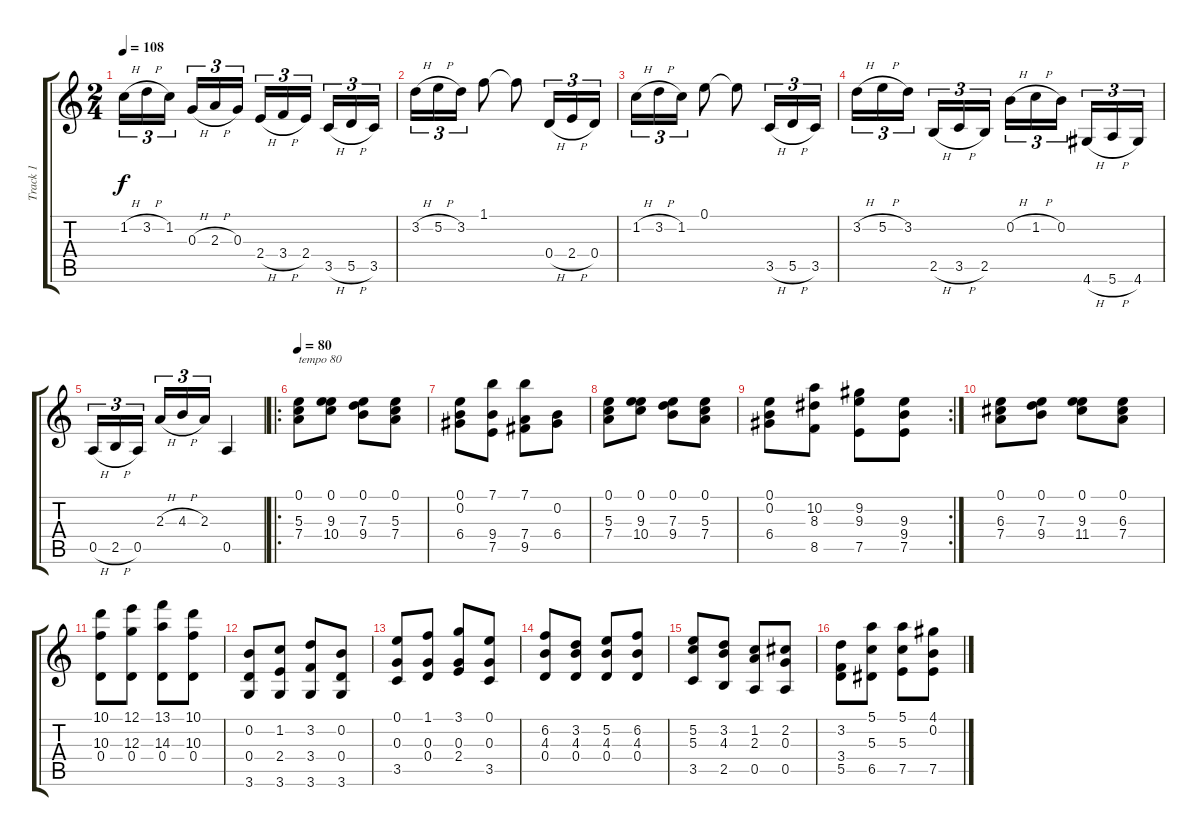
\track ("Track 1" "Track 1") {instrument acousticguitarsteel}
\staff {score tabs}
\tuning (E4 B3 G3 D3 A2 E2) {hide}
\ts (2 4)
\tempo 108
\clef g2
\ks c
1.2{h}.16{tu (3 2) dy f} 3.2{h}.16{tu (3 2)} 1.2.16{tu (3 2) beam splitsecondary} 0.3{h}.16{tu (3 2)} 2.3{h}.16{tu (3 2)} 0.3.16{tu (3 2)} 2.4{h}.16{tu (3 2)} 3.4{h}.16{tu (3 2)} 2.4.16{tu (3 2) beam splitsecondary} 3.5{h}.16{tu (3 2)} 5.5{h}.16{tu (3 2)} 3.5.16{tu (3 2)} |
3.2{h}.16{tu (3 2)} 5.2{h}.16{tu (3 2)} 3.2.16{tu (3 2)} 1.1.8 1.1{t}.8 0.4{h}.16{tu (3 2)} 2.4{h}.16{tu (3 2)} 0.4.16{tu (3 2)} |
1.2{h}.16{tu (3 2)} 3.2{h}.16{tu (3 2)} 1.2.16{tu (3 2)} 0.1.8 0.1{t}.8 3.5{h}.16{tu (3 2)} 5.5{h}.16{tu (3 2)} 3.5.16{tu (3 2)} |
3.2{h}.16{tu (3 2)} 5.2{h}.16{tu (3 2)} 3.2.16{tu (3 2) beam splitsecondary} 2.5{h}.16{tu (3 2)} 3.5{h}.16{tu (3 2)} 2.5.16{tu (3 2)} 0.2{h}.16{tu (3 2)} 1.2{h}.16{tu (3 2)} 0.2.16{tu (3 2) beam splitsecondary} 4.6{h}.16{tu (3 2)} 5.6{h}.16{tu (3 2)} 4.6.16{tu (3 2)} |
0.5{h}.16{tu (3 2)} 2.5{h}.16{tu (3 2)} 0.5.16{tu (3 2) beam splitsecondary} 2.3{h}.16{tu (3 2)} 4.3{h}.16{tu (3 2)} 2.3.16{tu (3 2)} 0.5.4 |
\ro
\tempo 80
(0.1 5.3 7.4).8{txt "tempo 80"} (0.1 9.3 10.4).8 (0.1 7.3 9.4).8 (0.1 5.3 7.4).8 |
(0.1 0.2 6.4).8 (7.1 9.4 7.5).8 (7.1 7.4 9.5).8 (0.2 6.4).8 |
(0.1 5.3 7.4).8 (0.1 9.3 10.4).8 (0.1 7.3 9.4).8 (0.1 5.3 7.4).8 |
\rc 2
(0.1 0.2 6.4).8 (10.2 8.3 8.5).8 (9.2 9.3 7.5).8 (9.3 9.4 7.5).8 |
(0.1 6.3 7.4).8 (0.1 7.3 9.4).8 (0.1 9.3 11.4).8 (0.1 6.3 7.4).8 |
(10.1 10.3 0.4).8 (12.1 12.3 0.4).8 (13.1 14.3 0.4).8 (10.1 10.3 0.4).8 |
(0.2 0.4 3.6).8 (1.2 2.4 3.6).8 (3.2 3.4 3.6).8 (0.2 0.4 3.6).8 |
(0.1 0.3 3.5).8 (1.1 0.3 0.4).8 (3.1 0.3 2.4).8 (0.1 0.3 3.5).8 |
(6.2 4.3 0.4).8 (3.2 4.3 0.4).8 (5.2 4.3 0.4).8 (6.2 4.3 0.4).8 |
(5.2 5.3 3.5).8 (3.2 4.3 2.5).8 (1.2 2.3 0.5).8 (2.2 0.3 0.5).8 |
(3.2 3.4 5.5).8 (5.1 5.3 6.5).8 (5.1 5.3 7.5).8 (4.1 0.2 7.5).8
